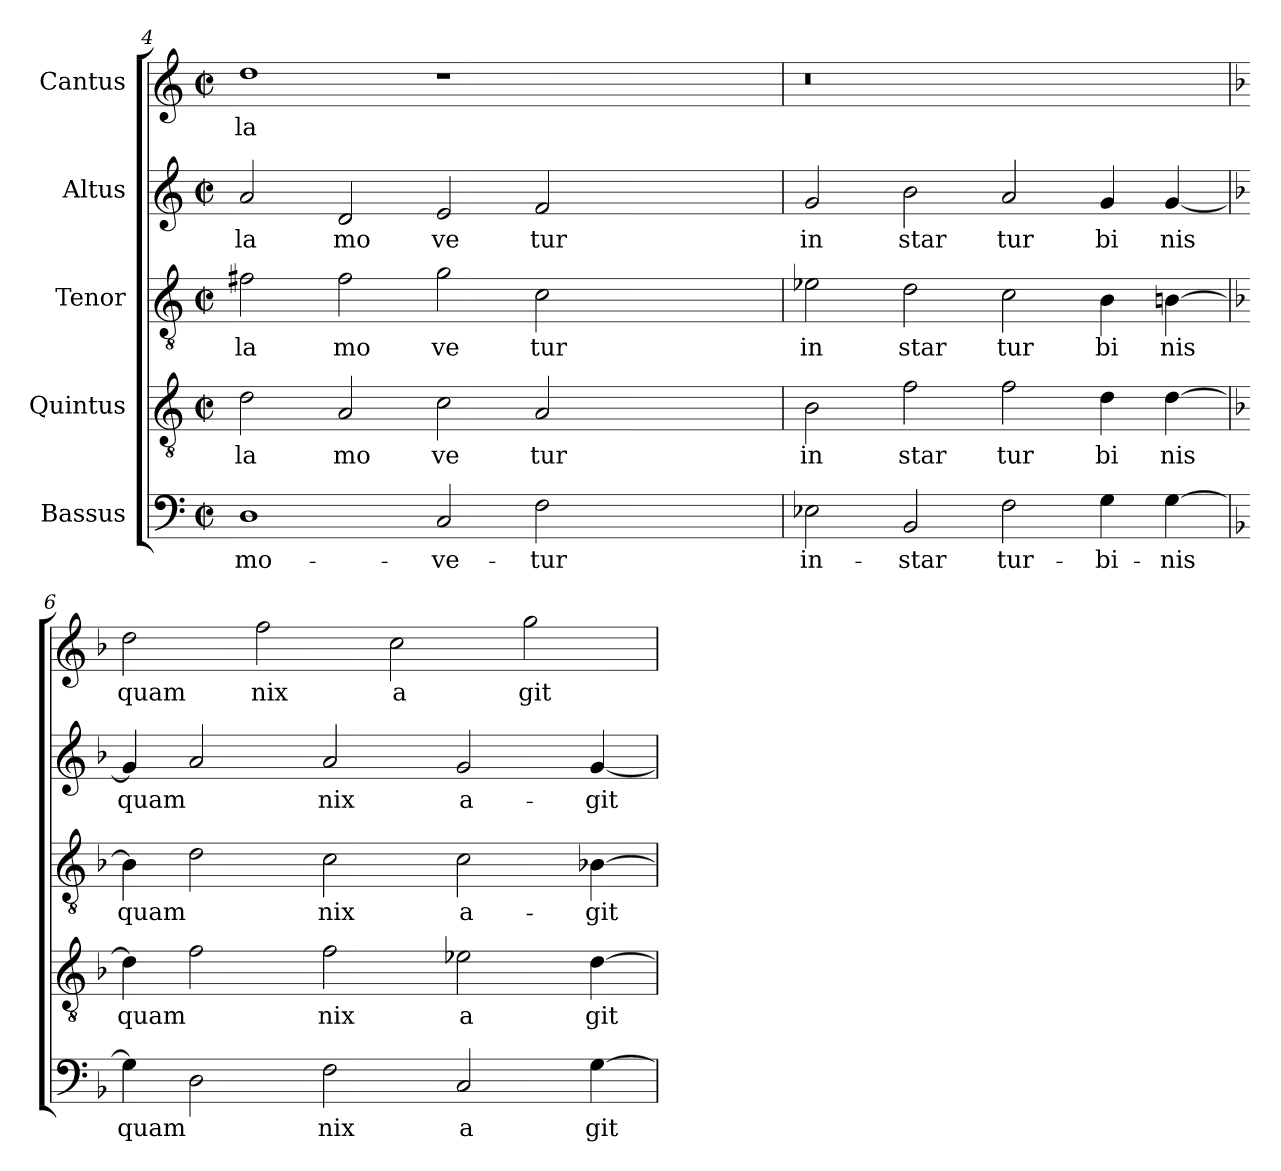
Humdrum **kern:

**kern	**text	**kern	**text	**kern	**text	**kern	**text	**kern	**text
*part5	*part5	*part4	*part4	*part3	*part3	*part2	*part2	*part1	*part1
*staff5	*staff5	*staff4	*staff4	*staff3	*staff3	*staff2	*staff2	*staff1	*staff1
*I"Bassus	*	*I"Quintus	*	*I"Tenor	*	*I"Altus	*	*I"Cantus	*
*clefF4	*	*clefGv2	*	*clefGv2	*	*clefG2	*	*clefG2	*
*M2/2	*	*M2/2	*	*M2/2	*	*M2/2	*	*M2/2	*
*met(c|)	*	*met(c|)	*	*met(c|)	*	*met(c|)	*	*met(c|)	*
=4	=4	=4	=4	=4	=4	=4	=4	=4	=4
!	!LO:LY:b:cj	!	!LO:LY:b:cj	!	!LO:LY:b:cj	!	!LO:LY:b:cj	!	!LO:LY:b:cj
1D	mo-	2d\	la	2f#X\	la	2a/	la	1dd	la
!	!	!	!LO:LY:b:cj	!	!LO:LY:b:cj	!	!LO:LY:b:cj	!	!
.	.	2A/	mo	2f#\	mo	2d/	mo	.	.
!	!LO:LY:b:cj	!	!LO:LY:b:cj	!	!LO:LY:b:cj	!	!LO:LY:b:cj	!LO:N:vis=1	!
2C/	-ve-	2c\	ve	2g\	ve	2e/	ve	0r	.
!	!LO:LY:b:cj	!	!LO:LY:b:cj	!	!LO:LY:b:cj	!	!LO:LY:b:cj	!	!
2F\	-tur	2A/	tur	2c\	tur	2f/	tur	.	.
1ryy	.	1ryy	.	1ryy	.	1ryy	.	.	.
=5	=5	=5	=5	=5	=5	=5	=5	=5	=5
!	!LO:LY:b:cj	!	!LO:LY:b:cj	!	!LO:LY:b:cj	!	!LO:LY:b:cj	!	!
2E-X\	in-	2B\	in	2e-X\	in	2g/	in	0r	.
!	!LO:LY:b:cj	!	!LO:LY:b:cj	!	!LO:LY:b:cj	!	!LO:LY:b:cj	!	!
2BB/	-star	2f\	star	2d\	star	2b\	star	.	.
!	!LO:LY:b:cj	!	!LO:LY:b:cj	!	!LO:LY:b:cj	!	!LO:LY:b:cj	!	!
2F\	tur-	2f\	tur	2c\	tur	2a/	tur	.	.
!	!LO:LY:b:cj	!	!LO:LY:b:cj	!	!LO:LY:b:cj	!	!LO:LY:b:cj	!	!
4G\	-bi-	4d\	bi	4B\	bi	4g/	bi	.	.
!	!LO:LY:b	!	!LO:LY:b	!	!LO:LY:b	!	!LO:LY:b	!	!
[>4G\	-nis	[>4d\	nis	[>4Bn\	nis	[>4g/	nis	.	.
!!LO:LB:g=z
=6	=6	=6	=6	=6	=6	=6	=6	=6	=6
*k[b-]	*	*k[b-]	*	*k[b-]	*	*k[b-]	*	*k[b-]	*
*F:	*	*F:	*	*F:	*	*F:	*	*F:	*
!	!LO:LY:b	!	!LO:LY:b	!	!LO:LY:b	!	!LO:LY:b	!	!LO:LY:b:cj
4G\]	quam	4d\]	quam	4Bn\]	quam	4g/]	quam	2dd\	quam
2D\	.	2f\	.	2d\	.	2a/	.	.	.
!	!	!	!	!	!	!	!	!	!LO:LY:b:cj
.	.	.	.	.	.	.	.	2ff\	nix
!	!LO:LY:b:cj	!	!LO:LY:b:cj	!	!LO:LY:b:cj	!	!LO:LY:b:cj	!	!
2F\	nix	2f\	nix	2c\	nix	2a/	nix	.	.
!	!	!	!	!	!	!	!	!	!LO:LY:b:cj
.	.	.	.	.	.	.	.	2cc\	a
!	!LO:LY:b:cj	!	!LO:LY:b:cj	!	!LO:LY:b:cj	!	!LO:LY:b:cj	!	!
2C/	a	2e-X\	a	2c\	a-	2g/	a-	.	.
!	!	!	!	!	!	!	!	!	!LO:LY:b:cj
.	.	.	.	.	.	.	.	2gg\	git
!	!LO:LY:b	!	!LO:LY:b	!	!LO:LY:b	!	!LO:LY:b	!	!
[>4G\	git	[>4d\	git	[>4B-X\	-git	[<4g/	-git	.	.
=	=	=	=	=	=	=	=	=	=
*-	*-	*-	*-	*-	*-	*-	*-	*-	*-
